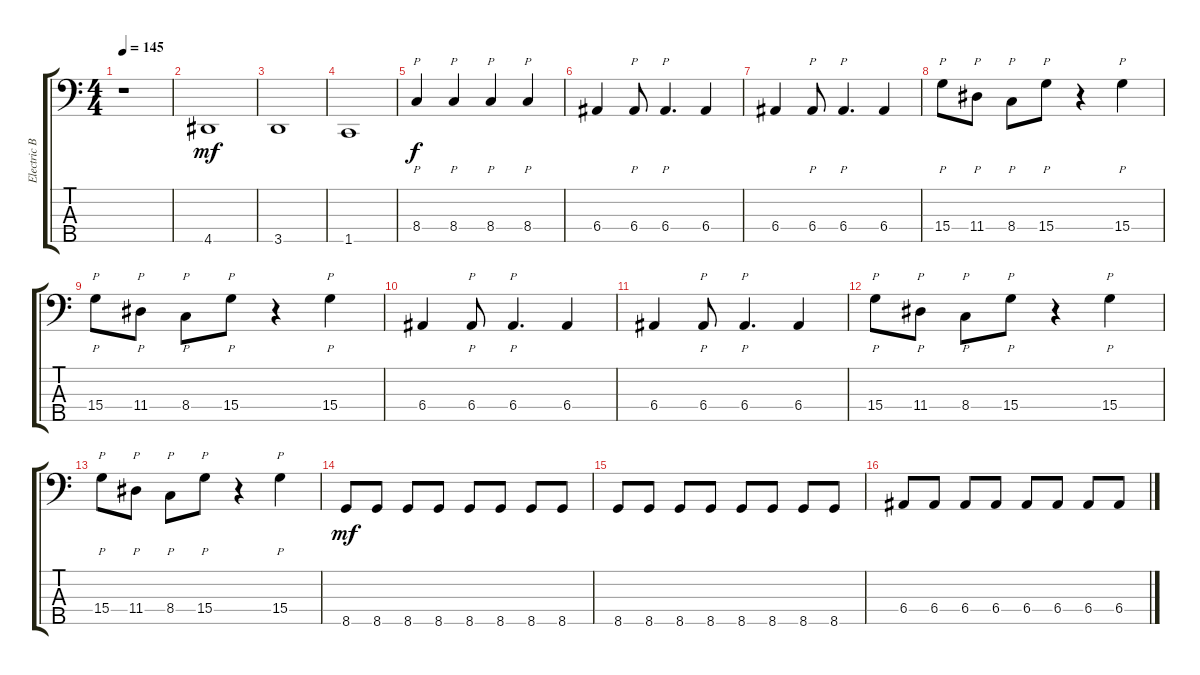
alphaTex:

\track ("Electric Bass" "Electric B") {instrument electricbassfinger}
\staff {score tabs}
\tuning (G2 D2 A1 E1 B0) {hide}
\ts (4 4)
\tempo 145
\clef f4
\ks c
r.1{dy mf instrument electricbassfinger} |
4.5.1 |
3.5.1 |
1.5.1 |
8.4.4{p dy f} 8.4.4{p} 8.4.4{p} 8.4.4{p} |
6.4.4 6.4.8{p} 6.4.4{p d} 6.4.4 |
6.4.4 6.4.8{p} 6.4.4{p d} 6.4.4 |
15.4.8{p} 11.4.8{p} 8.4.8{p} 15.4.8{p} r.4 15.4.4{p} |
15.4.8{p} 11.4.8{p} 8.4.8{p} 15.4.8{p} r.4 15.4.4{p} |
6.4.4 6.4.8{p} 6.4.4{p d} 6.4.4 |
6.4.4 6.4.8{p} 6.4.4{p d} 6.4.4 |
15.4.8{p} 11.4.8{p} 8.4.8{p} 15.4.8{p} r.4 15.4.4{p} |
15.4.8{p} 11.4.8{p} 8.4.8{p} 15.4.8{p} r.4 15.4.4{p} |
8.5.8{dy mf} 8.5.8 8.5.8 8.5.8 8.5.8 8.5.8 8.5.8 8.5.8 |
8.5.8 8.5.8 8.5.8 8.5.8 8.5.8 8.5.8 8.5.8 8.5.8 |
6.4.8 6.4.8 6.4.8 6.4.8 6.4.8 6.4.8 6.4.8 6.4.8
